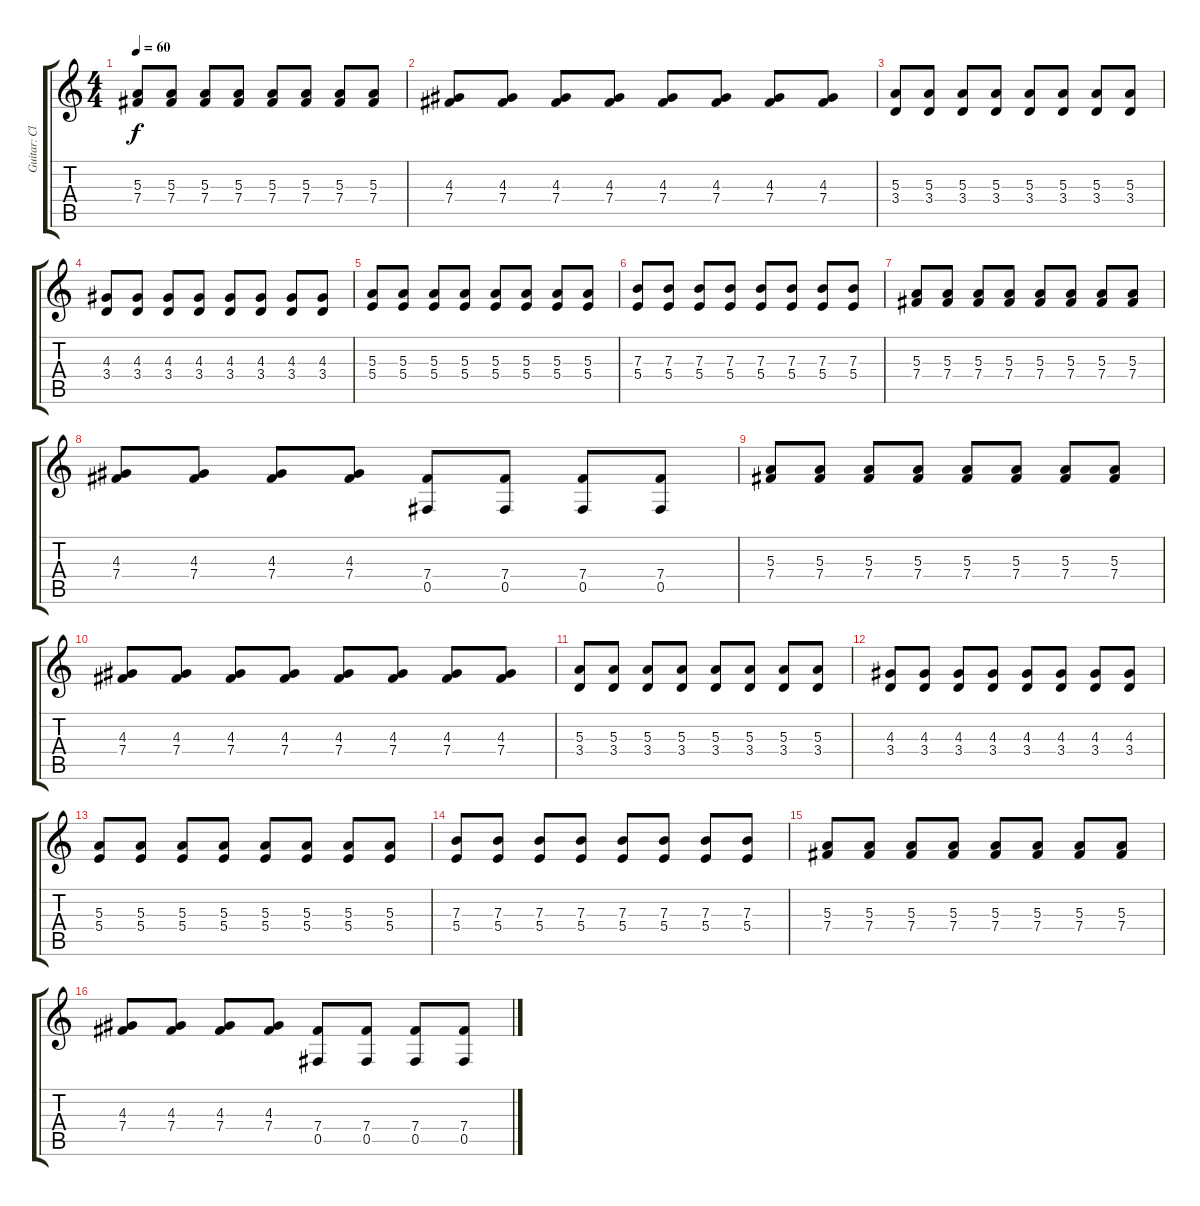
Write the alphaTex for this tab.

\track ("Guitar: Clean" "Guitar: Cl") {instrument acousticguitarnylon}
\staff {score tabs}
\tuning (Db4 Ab3 E3 B2 Gb2 Db2) {hide}
\ts (4 4)
\tempo 60
\clef g2
\ks c
(5.3 7.4).8{dy f} (5.3 7.4).8 (5.3 7.4).8 (5.3 7.4).8 (5.3 7.4).8 (5.3 7.4).8 (5.3 7.4).8 (5.3 7.4).8 |
(4.3 7.4).8 (4.3 7.4).8 (4.3 7.4).8 (4.3 7.4).8 (4.3 7.4).8 (4.3 7.4).8 (4.3 7.4).8 (4.3 7.4).8 |
(5.3 3.4).8 (5.3 3.4).8 (5.3 3.4).8 (5.3 3.4).8 (5.3 3.4).8 (5.3 3.4).8 (5.3 3.4).8 (5.3 3.4).8 |
(4.3 3.4).8 (4.3 3.4).8 (4.3 3.4).8 (4.3 3.4).8 (4.3 3.4).8 (4.3 3.4).8 (4.3 3.4).8 (4.3 3.4).8 |
(5.3 5.4).8 (5.3 5.4).8 (5.3 5.4).8 (5.3 5.4).8 (5.3 5.4).8 (5.3 5.4).8 (5.3 5.4).8 (5.3 5.4).8 |
(7.3 5.4).8 (7.3 5.4).8 (7.3 5.4).8 (7.3 5.4).8 (7.3 5.4).8 (7.3 5.4).8 (7.3 5.4).8 (7.3 5.4).8 |
(5.3 7.4).8 (5.3 7.4).8 (5.3 7.4).8 (5.3 7.4).8 (5.3 7.4).8 (5.3 7.4).8 (5.3 7.4).8 (5.3 7.4).8 |
(4.3 7.4).8 (4.3 7.4).8 (4.3 7.4).8 (4.3 7.4).8 (7.4 0.5).8 (7.4 0.5).8 (7.4 0.5).8 (7.4 0.5).8 |
(5.3 7.4).8 (5.3 7.4).8 (5.3 7.4).8 (5.3 7.4).8 (5.3 7.4).8 (5.3 7.4).8 (5.3 7.4).8 (5.3 7.4).8 |
(4.3 7.4).8 (4.3 7.4).8 (4.3 7.4).8 (4.3 7.4).8 (4.3 7.4).8 (4.3 7.4).8 (4.3 7.4).8 (4.3 7.4).8 |
(5.3 3.4).8 (5.3 3.4).8 (5.3 3.4).8 (5.3 3.4).8 (5.3 3.4).8 (5.3 3.4).8 (5.3 3.4).8 (5.3 3.4).8 |
(4.3 3.4).8 (4.3 3.4).8 (4.3 3.4).8 (4.3 3.4).8 (4.3 3.4).8 (4.3 3.4).8 (4.3 3.4).8 (4.3 3.4).8 |
(5.3 5.4).8 (5.3 5.4).8 (5.3 5.4).8 (5.3 5.4).8 (5.3 5.4).8 (5.3 5.4).8 (5.3 5.4).8 (5.3 5.4).8 |
(7.3 5.4).8 (7.3 5.4).8 (7.3 5.4).8 (7.3 5.4).8 (7.3 5.4).8 (7.3 5.4).8 (7.3 5.4).8 (7.3 5.4).8 |
(5.3 7.4).8 (5.3 7.4).8 (5.3 7.4).8 (5.3 7.4).8 (5.3 7.4).8 (5.3 7.4).8 (5.3 7.4).8 (5.3 7.4).8 |
(4.3 7.4).8 (4.3 7.4).8 (4.3 7.4).8 (4.3 7.4).8 (7.4 0.5).8 (7.4 0.5).8 (7.4 0.5).8 (7.4 0.5).8
